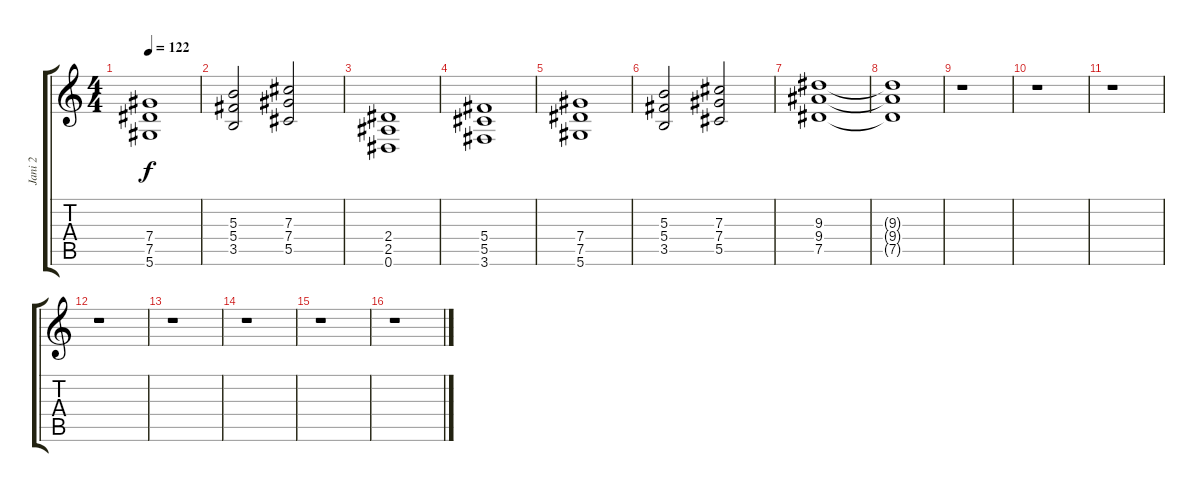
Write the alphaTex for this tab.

\track ("Jani 2" "Jani 2") {instrument distortionguitar}
\staff {score tabs}
\tuning (Eb4 Bb3 Gb3 Db3 Ab2 Eb2) {hide}
\ts (4 4)
\tempo 122
\clef g2
\ks c
(7.4 7.5 5.6).1{dy f} |
(5.3 5.4 3.5).2 (7.3 7.4 5.5).2 |
(2.4 2.5 0.6).1 |
(5.4 5.5 3.6).1 |
(7.4 7.5 5.6).1 |
(5.3 5.4 3.5).2 (7.3 7.4 5.5).2 |
(9.3 9.4 7.5).1 |
(9.3{t} 9.4{t} 7.5{t}).1 |
r.1 |
r.1 |
r.1 |
r.1 |
r.1 |
r.1 |
r.1 |
r.1
